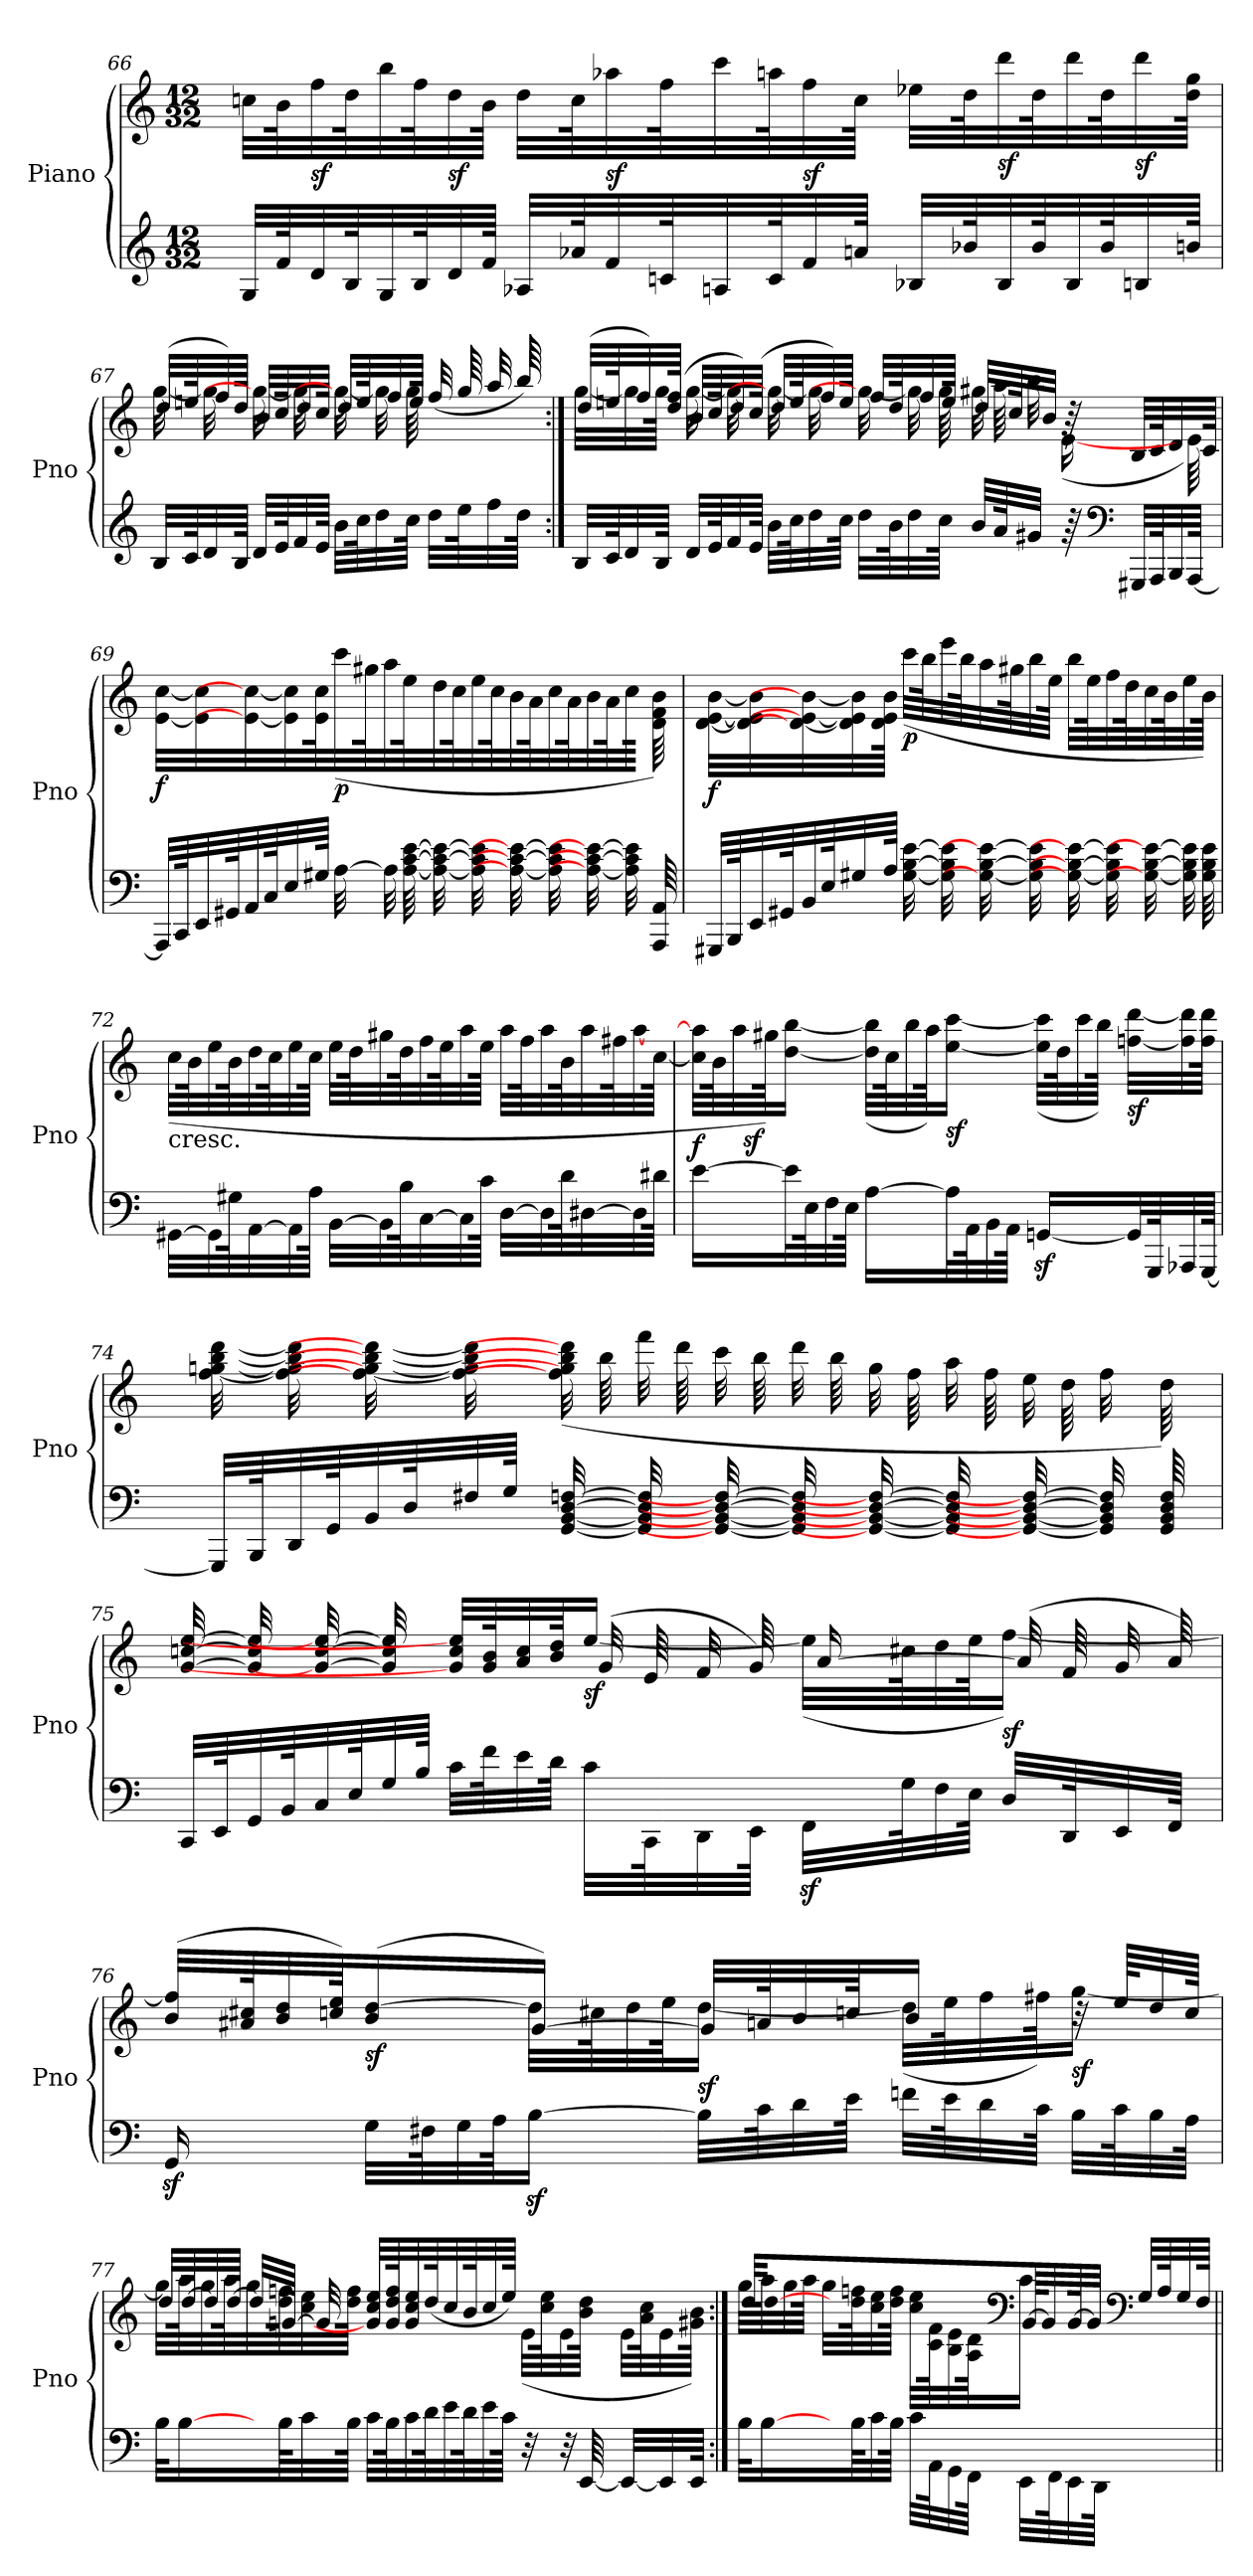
**kern	**kern	**dynam
*part1	*part1	*part1
*staff2	*staff1	*staff1/2
*I"Piano	*	*
*I'Pno	*	*
!!LO:PB:g=z
*clefG2	*clefG2	*
*k[]	*k[]	*
*M12/32	*M12/32	*
=66	=66	=66
*	*^	*
*Xtuplet	*	*Xtuplet	*
48G/LLL	4.ryy	48ccn\LLL	.
96f/K	.	96b\K	.
!	!	!	!LO:DY:b
48d/	.	48ff\	sf
96B/K	.	96dd\K	.
48G/	.	48bb\	.
96B/K	.	96ff\K	.
!	!	!	!LO:DY:b
48d/	.	48dd\	sf
96f/JJJk	.	96b\JJJk	.
48A-X/LLL	.	48dd\LLL	.
96a-X/K	.	96cc\K	.
!	!	!	!LO:DY:b
48f/	.	48aa-X\	sf
96cn/K	.	96ff\K	.
48An/	.	48ccc\	.
96c/K	.	96aan\K	.
!	!	!	!LO:DY:b
48f/	.	48ff\	sf
96an/JJJk	.	96cc\JJJk	.
48B-X/LLL	.	48ee-X\LLL	.
96b-X/K	.	96dd\K	.
!	!	!	!LO:DY:b
48B-/	.	48ddd\	sf
96b-/K	.	96dd\K	.
48B-/	.	48ddd\	.
96b-/K	.	96dd\K	.
!	!	!	!LO:DY:b
48Bn/	.	48ddd\	sf
96bn/JJJk	.	96dd\ 96gg\JJJk	.
!!LO:LB:g=z
=67	=67	=67	=67
*	*	*^	*
48B/LLL	4ryy	[32gg\LLL	(>48dd/LLL	.
96c/K	.	.	96een/K	.
48d/	.	32gg\]	48ff/)	.
96B/JJJk	.	.	96dd/JJJk	.
48d/LLL	.	32gg\LLL_	48b/LLL	.
96e/K	.	.	96cc/K	.
48f/	.	32gg\]	48dd/	.
96e/JJJk	.	.	96cc/JJJk	.
48b\LLL	.	32gg\LLL_	48dd/LLL	.
96cc\K	.	.	96ee/K	.
48dd\	.	48gg\]	48ff/	.
96cc\JJJk	.	96gg\JJJk	96ee/JJJk	.
48dd\LLL	.	(>48ff/LLL	16ryy	.
96ee\K	.	96gg/K	.	.
48ff\	.	48aa/	.	.
96dd\JJJk	.	96bb/JJJk)	.	.
!!LO:LB:g=z	!!	!!
=68:|!	=68:|!	=68:|!	=68:|!	=68:|!
48B/LLL	4.ryy	[32gg\LLL	(>48dd/LLL	.
96c/K	.	.	96een/K	.
48d/	.	48gg\]	48ff/)	.
96B/JJJk	.	96gg\JJJk	(>96dd/ 96ff/JJJk	.
48d/LLL	.	[32gg\LLL	48b/LLL	.
96e/K	.	.	96cc/K	.
48f/	.	32gg\]	48dd/)	.
96e/JJJk	.	.	(>96cc/JJJk	.
48b\LLL	.	32gg\LLL_	48dd/LLL	.
96cc\K	.	.	96ee/K	.
48dd\	.	32gg\]	48ff/)	.
96cc\JJJk	.	.	96ee/JJJk	.
48dd\LLL	.	32gg\LLL_	48ff/LLL	.
96b\K	.	.	96dd/K	.
48dd\	.	48gg\]	48ff/	.
96cc\JJJk	.	96gg\JJJk	96ee/JJJk	.
48b/LLL	.	48gg#X\LLL	48dd/LLL	.
96a/K	.	96aa\K	96cc/K	.
48g#X/JJJ	.	48bb\	48b/JJJ	.
96r	.	(<[16e\JJ	96r	.
*clefF4	*	*	*	*
48GGG#X/LLL	.	.	48B/LLL	.
96AAA/K	.	.	96c/K	.
48BBB/	.	.	48d/	.
[96AAA/JJJk	.	96e\JJJk)	96c/JJJk	.
!!LO:LB:g=z
=69	=69	=69	=69	=69
!	!	!	!	!LO:DY:b
*	*	*v	*v	*
48AAA/LLL]	4.ryy	[32e\ [32cc\LLL	f
96CC/K	.	.	.
48EE/	.	32e\] 32cc\]	.
96GG#X/K	.	.	.
48AA/	.	32e\_ 32cc\_	.
96C/K	.	.	.
48E/	.	48e\] 48cc\]	.
96G#X/JJJk	.	96e\ 96cc\K	.
!	!	!	!LO:DY:b
[32A\LLL	.	(<48ccc\	p
.	.	96gg#X\K	.
48A\]	.	48aa\	.
[96A\ [96c\ [96e\K	.	96ee\K	.
32A\_ 32c\_ 32e\_	.	48dd\	.
.	.	96cc\K	.
32A\] 32c\] 32e\]	.	48ee\	.
.	.	96cc\K	.
32A\_ 32c\_ 32e\_LLL	.	48b\	.
.	.	96a\K	.
32A\] 32c\] 32e\]	.	48cc\	.
.	.	96a\K	.
32A\_ 32c\_ 32e\_	.	48b\	.
.	.	96a\K	.
48A\] 48c\] 48e\]JJJ	.	48cc\JJJ	.
!LO:N:vis=128	!	!	!
96ryy	.	96ryy	.
=70-	=70-	=70-	=70-
96AAA/ 96AA/	64ryy	96d\ 96f\ 96b\)	.
!LO:N:vis=256	!	!	!
192ryy	.	192ryy	.
!!LO:LB:g=z	!!
=71	=71	=71	=71
!	!	!	!LO:DY:b
48GGG#X/LLL	4.ryy	[32d\ [32e\ [32b\LLL	f
96BBB/K	.	.	.
48EE/	.	32d\] 32e\] 32b\]	.
96GG#X/K	.	.	.
48BB/	.	32d\_ 32e\_ 32b\_	.
96E/K	.	.	.
48G#X/	.	48d\] 48e\] 48b\]	.
96A/JJJk	.	96d\ 96e\ 96b\JJJk	.
!	!	!	!LO:DY:b
[32G#\ [32B\ [32e\LLL	.	(<48ccc\LLL	p
.	.	96bb\K	.
32G#\] 32B\] 32e\]	.	48eee\	.
.	.	96bb\K	.
32G#\_ [32B\ 32e\_	.	48aa\	.
.	.	96gg#X\K	.
32G#\] 32B\] 32e\]	.	48bb\	.
.	.	96ee\JJJk	.
32G#\_ 32B\_ 32e\_LLL	.	48bb\LLL	.
.	.	96ee\K	.
32G#\] 32B\] 32e\]	.	48ff\	.
.	.	96dd\K	.
32G#\_ [32B\ 32e\_	.	48cc\	.
.	.	96b\K	.
48G#\] 48B\] 48e\]	.	48ee\	.
96G#\ 96B\ 96e\JJJk	.	96b\JJJk)	.
!!LO:PB:g=z	!!
=72	=72	=72	=72
!	!LO:TX:b:t=cresc.	!	!
[32GG#X\LLL	4.ryy	(<48cc\LLL	.
.	.	96b\K	.
48GG#\]	.	48ee\	.
96G#X\K	.	96b\K	.
[32AA\	.	48dd\	.
.	.	96cc\K	.
48AA\]	.	48ee\	.
96A\JJJk	.	96cc\JJJk	.
[32BB\LLL	.	48ee\LLL	.
.	.	96dd\K	.
48BB\]	.	48gg#X\	.
96B\K	.	96dd\K	.
[32C\	.	48ff\	.
.	.	96ee\K	.
48C\]	.	48aa\	.
96c\JJJk	.	96ee\JJJk	.
[32D\LLL	.	48aa\LLL	.
.	.	96ff\K	.
48D\]	.	48aa\	.
96d\K	.	96b\K	.
[32D#X\	.	48aa\	.
.	.	96ff#X\K	.
48D#\]	.	[48aa\	.
96d#X\JJJk	.	[96cc\JJJk	.
!!LO:LB:g=z	!!
=73	=73	=73	=73
!	!	!	!LO:DY:b
[16e\LL	4.ryy	48cc\] 48aa\]LLL	f
.	.	96b\K	.
.	.	48aa\	.
!	!	!	!LO:DY:b
.	.	96gg#X\JK)	sf
48e\L]	.	[16dd\ [16bb\JJ	.
96E\K	.	.	.
48F\	.	.	.
96E\JJJk	.	.	.
[16A\LL	.	(<48dd\] 48bb\]LLL	.
.	.	96cc\K	.
.	.	48bb\	.
.	.	96aa\JK)	.
!	!	!	!LO:DY:b
48A\L]	.	[16ee\ [16ccc\JJ	sf
96AA\K	.	.	.
48BB\	.	.	.
96AA\JJJk	.	.	.
[16GGnz</LL	.	(<48ee\] 48ccc\]LLL	.
.	.	96dd\K	.
.	.	48ccc\	.
.	.	96bb\JJJk)	.
!	!	!	!LO:DY:b
48GG/L]	.	[32ffn\ [32ddd\LLL	sf
96GGG/K	.	.	.
48AAA-X/	.	48ff\] 48ddd\]	.
[96GGG/JJJk	.	96ff\ 96ddd\JJJk	.
!!LO:LB:g=z	!!
=74	=74	=74	=74
48GGG/LLL]	4.ryy	[32ff\ [32ggn\ [32bb\ [32ddd\LLL	.
96BBB/K	.	.	.
48DD/	.	32ff\] 32gg\] 32bb\] 32ddd\]	.
96GG/K	.	.	.
48BB/	.	32ff\_ 32gg\_ 32bb\_ 32ddd\_	.
96D/K	.	.	.
48F#X/	.	32ff\] 32gg\] 32bb\] 32ddd\]	.
96G/JJJk	.	.	.
[32GG/ [32BB/ [32D/ [32Fn/LLL	.	(<48ff\] 48gg\] 48bb\] 48ddd\]LLL	.
.	.	96bb\K	.
32GG/] 32BB/] 32D/] 32F/]	.	48fff\	.
.	.	96ddd\JJJk	.
32GG/_ 32BB/_ 32D/_ 32F/_	.	48ccc\LLL	.
.	.	96bb\K	.
32GG/] 32BB/] 32D/] 32F/]	.	48ddd\	.
.	.	96bb\JJJk	.
32GG/_ 32BB/_ 32D/_ 32F/_LLL	.	48gg\LLL	.
.	.	96ff\K	.
32GG/] 32BB/] 32D/] 32F/]	.	48aa\	.
.	.	96ff\K	.
32GG/_ 32BB/_ 32D/_ 32F/_	.	48ee\	.
.	.	96dd\K	.
48GG/] 48BB/] 48D/] 48F/]	.	48ff\	.
96GG/ 96BB/ 96D/ 96F/JJJk	.	96dd\JJJk)	.
!!LO:LB:g=z
=75	=75	=75	=75
*	*	*^	*
48CC/LLL	4.ryy	8ryy	[32g/ [32ccn/ [32ee/LLL	.
96EE/K	.	.	.	.
48GG/	.	.	32g/] 32cc/] 32ee/]	.
96BB/K	.	.	.	.
48C/	.	.	32g/_ [32cc/ 32ee/_	.
96E/K	.	.	.	.
48G/	.	.	32g/] 32cc/] 32ee/]	.
96B/JJJk	.	.	.	.
48c\LLL	.	48g/] 48cc/ 48ee/]LLL	16ryy	.
96f\K	.	96g/ 96b/K	.	.
48e\	.	48a/ 48cc/	.	.
96d\JJJk	.	96b/ 96dd/JK	.	.
!	!	!	!	!LO:DY:b
48c\LLL	.	[16ee/JJ	(>48g/LLL	sf
96CC\K	.	.	96e/K	.
48DD\	.	.	48f/	.
96EE\JJJk	.	.	96g/JK)	.
48FFz<\LLL	.	(<48ee\LLL]	[16a/JJ	.
96G\K	.	96cc#X\K	.	.
48F\	.	48dd\	.	.
96E\JJJk	.	96ee\JK	.	.
!	!	!	!	!LO:DY:b
48D/LLL	.	[16ff\JJ)	(>48a/LLL]	sf
96DD/K	.	.	96f/K	.
48EE/	.	.	48g/	.
96FF/JJJk	.	.	96a/JJJk)	.
!!LO:LB:g=z	!!	!!
=76	=76	=76	=76	=76
16GGz</	4.ryy	8ryy	(>48b/ 48ffn/]LLL	.
.	.	.	96a#X/ 96cc#X/K	.
.	.	.	48b/ 48dd/	.
.	.	.	96ccn/ 96ee/JK)	.
!	!	!	!	!LO:DY:b
48G\LLL	.	.	(<16b/ [16dd/	sf
96F#X\K	.	.	.	.
48G\	.	.	.	.
96A\JK	.	.	.	.
[16Bz<\JJ	.	48dd\LLL]	[16g/JJ)	.
.	.	96cc#X\K	.	.
.	.	48dd\	.	.
.	.	96ee\JK	.	.
!	!	!	!	!LO:DY:b
48B\LLL]	.	[16dd\JJ	48g/LLL]	sf
96c\K	.	.	96an/K	.
48d\	.	.	48b/	.
96e\JJJk	.	.	96ccn/JK	.
48fn\LLL	.	(<48dd\LLL]	16b/JJ	.
96e\K	.	96ee\K	.	.
48d\	.	48ff\	.	.
96c\JJJk	.	96ff#X\JK)	.	.
!	!	!	!	!LO:DY:b
48B\LLL	.	[16gg\JJ	48r	sf
96c\K	.	.	96ee/KLLL	.
48B\	.	.	48dd/	.
96A\JJJk	.	.	96cc/JJJk	.
!!LO:PB:g=z	!!	!!
=77	=77	=77	=77	=77
48B\LLL	4.ryy	48gg\LLL]	48dd/LLL	.
[16B\	.	96aa\K	[96dd/K	.
.	.	48gg\	48dd/]	.
.	.	96aa\K	[96dd/JJJk	.
.	.	48gg\	48dd/LLL]	.
96B\K	.	96dd\ 96ffn\K	[96gn/JJJk	.
48c\	.	48cc\ 48ee\	32g/LLL]	.
96B\JJJk	.	96dd\ 96ff\JJJk	.	.
48c\LLL	.	48g/] 48cc/ 48ee/LLL	8ryy	.
96B\K	.	96g/ 96dd/ 96ff/K	.	.
48c\	.	48g/ 48cc/ 48ee/	.	.
96d\K	.	(>96dd/K	.	.
48e\	.	48cc/	.	.
96d\K	.	96b/K	.	.
48e\	.	48cc/	.	.
96c\JJJk	.	96ee/JJJk)	.	.
32r	.	(<48e\LLL	8ryy	.
.	.	96cc\ 96ee\K	.	.
48r	.	48e\	.	.
[96EE/	.	96b\ 96dd\JJJk	.	.
32EE/LLL_	.	48e\LLL	.	.
.	.	96a\ 96cc\K	.	.
48EE/]	.	48e\	.	.
96EE/JJJk	.	96g#X\ 96b\JJJk)	.	.
!!LO:LB:g=z	!!	!!
=78:|!	=78:|!	=78:|!	=78:|!	=78:|!
48B\LLL	8ryy	48gg\LLL	48dd/LLL	.
[16B\	.	96aa\K	[16dd/	.
.	.	48gg\	.	.
.	.	96aa\JJJk	.	.
.	.	48gg\LLL	.	.
96B\K	.	96dd\ 96ffn\K	[96g/K	.
48c\	.	48cc\ 48ee\	48g/]	.
96B\JJJk	.	96dd\ 96ff\JJJk	[96g/K	.
48c\LLL	16ryy	48cc\ 48ee\LLL	32g/JJJ]	.
96AA\K	.	96c\ 96f\K	.	.
48GG\	.	48B\ 48e\	32ryy	.
96FF\JJJk	.	96A\ 96d\JK	.	.
*	*clefF4	*	*	*
48EE\LLL	16ryy	16c\JJ	48G/LLL	.
96FF\K	.	.	96A/K	.
48EE\	.	.	48G/	.
96DD\JJJk	.	.	96F/JJJk	.
*	*v	*v	*v	*
=||	=||	=||
*-	*-	*-
